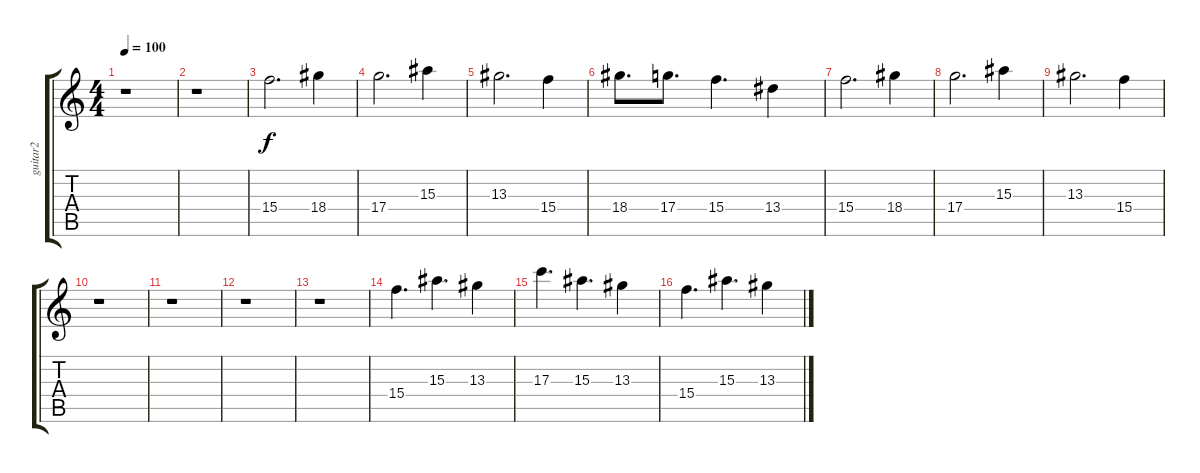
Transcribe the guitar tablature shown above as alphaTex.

\track ("guitar2" "guitar2") {instrument distortionguitar}
\staff {score tabs}
\tuning (E4 B3 G3 D3 A2 E2) {hide}
\ts (4 4)
\tempo 100
\clef g2
\ks c
r.1{dy f} |
r.1 |
15.4.2{d} 18.4.4 |
17.4.2{d} 15.3.4 |
13.3.2{d} 15.4.4 |
18.4.8{d} 17.4.8{d} 15.4.4{d} 13.4.4 |
15.4.2{d} 18.4.4 |
17.4.2{d} 15.3.4 |
13.3.2{d} 15.4.4 |
r.1 |
r.1 |
r.1 |
r.1 |
15.4.4{d} 15.3.4{d} 13.3.4 |
17.3.4{d} 15.3.4{d} 13.3.4 |
15.4.4{d} 15.3.4{d} 13.3.4
